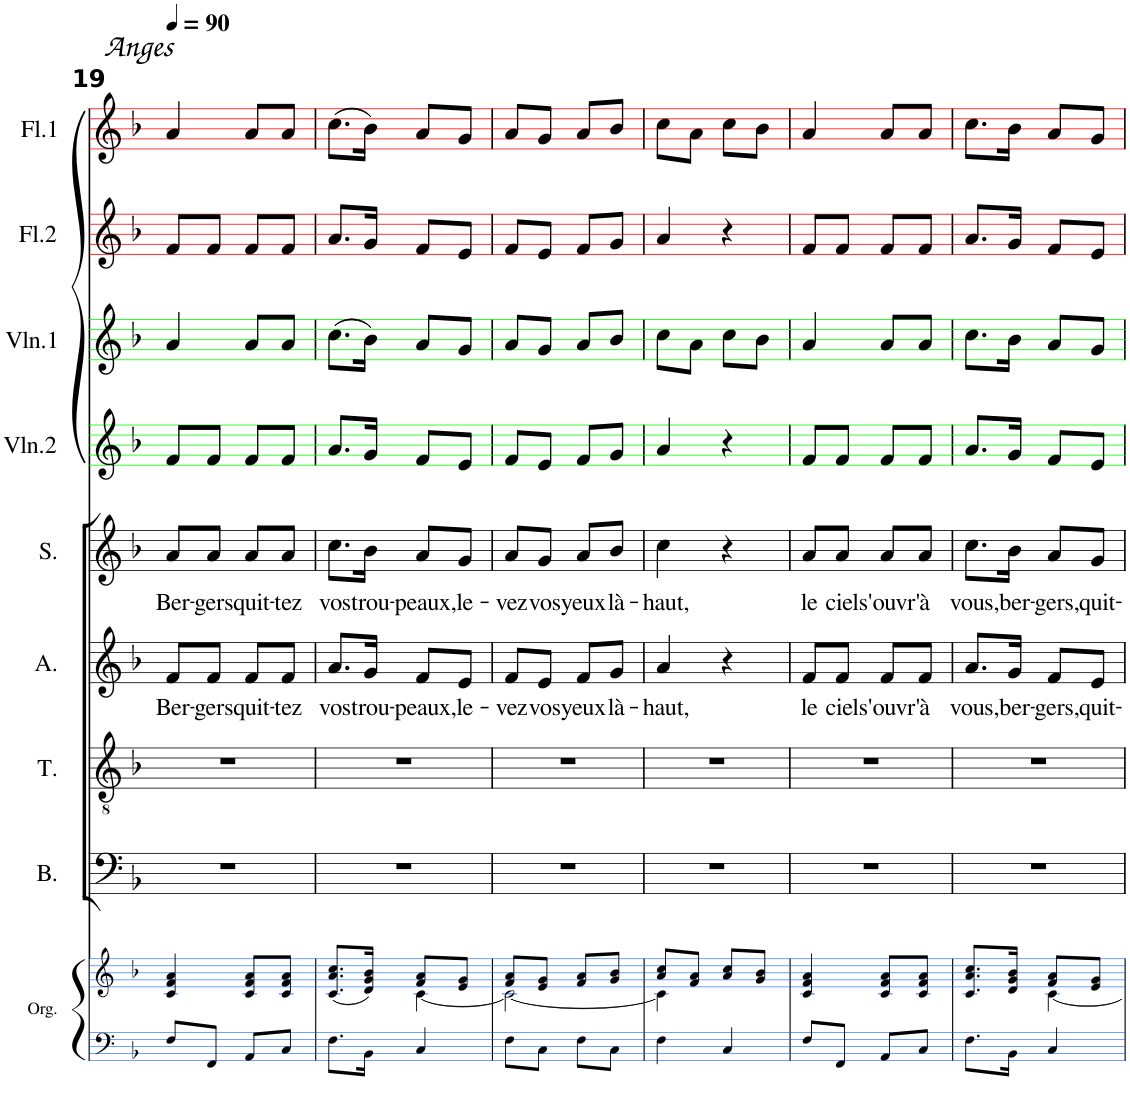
**kern	**kern	**kern	**kern	**kern	**text	**kern	**text	**kern	**kern	**kern	**kern
*part9	*part9	*part8	*part7	*part6	*part6	*part5	*part5	*part4	*part3	*part2	*part1
*staff10	*staff9	*staff8	*staff7	*staff6	*staff6	*staff5	*staff5	*staff4	*staff3	*staff2	*staff1
*I"Orgue	*	*I"Bass	*I"Ténor	*I"Alto	*	*I"Soprano	*	*I"Violon 2	*I"Violon 1	*I"Flûte 2	*I"Flûte 1
*I'Org.	*	*I'B.	*I'T.	*I'A.	*	*I'S.	*	*I'Vln.2	*I'Vln.1	*I'Fl.2	*I'Fl.1
!!LO:PB:g=z
*clefF4	*clefG2	*clefF4	*clefGv2	*clefG2	*	*clefG2	*	*clefG2	*clefG2	*clefG2	*clefG2
*k[b-]	*k[b-]	*k[b-]	*k[b-]	*k[b-]	*	*k[b-]	*	*k[b-]	*k[b-]	*k[b-]	*k[b-]
*M2/4	*M2/4	*M2/4	*M2/4	*M2/4	*	*M2/4	*	*M2/4	*M2/4	*M2/4	*M2/4
*MM90	*MM90	*MM90	*MM90	*MM90	*	*MM90	*	*MM90	*MM90	*MM90	*MM90
=19	=19	=19	=19	=19	=19	=19	=19	=19	=19	=19	=19
!	!	!	!	!	!	!	!	!	!	!	!LO:TX:a:B:t=Anges
!	!	!	!	!	!LO:LY:b	!	!LO:LY:b	!	!	!	!
8F/L	4c/ 4f/ 4a/	2r	2r	8f/L	Ber-	8a/L	Ber-	8f/L	4a/	8f/L	4a/
!	!	!	!	!	!LO:LY:b	!	!LO:LY:b	!	!	!	!
8FF/J	.	.	.	8f/J	-gers	8a/J	-gers	8f/J	.	8f/J	.
!	!	!	!	!	!LO:LY:b	!	!LO:LY:b	!	!	!	!
8AA/L	8c/ 8f/ 8a/L	.	.	8f/L	quit-	8a/L	quit-	8f/L	8a/L	8f/L	8a/L
!	!	!	!	!	!LO:LY:b	!	!LO:LY:b	!	!	!	!
8C/J	8c/ 8f/ 8a/J	.	.	8f/J	-tez	8a/J	-tez	8f/J	8a/J	8f/J	8a/J
=20	=20	=20	=20	=20	=20	=20	=20	=20	=20	=20	=20
*	*^	*	*	*	*	*	*	*	*	*	*
!	!	!	!	!	!	!LO:LY:b	!	!LO:LY:b	!	!	!	!
8.F\L	(8.c/ 8.a/ 8.cc/L	4ryy	2r	2r	8.a/L	vos	8.cc\L	vos	8.a/L	(8.cc\L	8.a/L	(8.cc\L
!	!	!	!	!	!	!LO:LY:b	!	!LO:LY:b	!	!	!	!
16BB-\Jk	16d/ 16g/ 16b-/Jk)	.	.	.	16g/Jk	trou-	16b-\Jk	trou-	16g/Jk	16b-\Jk)	16g/Jk	16b-\Jk)
!	!	!	!	!	!	!LO:LY:b	!	!LO:LY:b	!	!	!	!
4C/	8f/ 8a/L	[4c\	.	.	8f/L	-peaux,	8a/L	-peaux,	8f/L	8a/L	8f/L	8a/L
!	!	!	!	!	!	!LO:LY:b	!	!LO:LY:b	!	!	!	!
.	8e/ 8g/J	.	.	.	8e/J	le-	8g/J	le-	8e/J	8g/J	8e/J	8g/J
=21	=21	=21	=21	=21	=21	=21	=21	=21	=21	=21	=21	=21
!	!	!	!	!	!	!LO:LY:b	!	!LO:LY:b	!	!	!	!
8F\L	8f/ 8a/L	2c\_	2r	2r	8f/L	-vez	8a/L	-vez	8f/L	8a/L	8f/L	8a/L
!	!	!	!	!	!	!LO:LY:b	!	!LO:LY:b	!	!	!	!
8C\J	8e/ 8g/J	.	.	.	8e/J	vos	8g/J	vos	8e/J	8g/J	8e/J	8g/J
!	!	!	!	!	!	!LO:LY:b	!	!LO:LY:b	!	!	!	!
8F\L	8f/ 8a/L	.	.	.	8f/L	yeux	8a/L	yeux	8f/L	8a/L	8f/L	8a/L
!	!	!	!	!	!	!LO:LY:b	!	!LO:LY:b	!	!	!	!
8C\J	8g/ 8b-/J	.	.	.	8g/J	là-	8b-/J	là-	8g/J	8b-/J	8g/J	8b-/J
=22	=22	=22	=22	=22	=22	=22	=22	=22	=22	=22	=22	=22
!	!	!	!	!	!	!LO:LY:b	!	!LO:LY:b	!	!	!	!
4F\	8a/ 8cc/L	4c\]	2r	2r	4a/	-haut,	4cc\	-haut,	4a/	8cc\L	4a/	8cc\L
.	8f/ 8a/J	.	.	.	.	.	.	.	.	8a\J	.	8a\J
4C/	8a/ 8cc/L	4ryy	.	.	4r	.	4r	.	4r	8cc\L	4r	8cc\L
.	8g/ 8b-/J	.	.	.	.	.	.	.	.	8b-\J	.	8b-\J
*	*v	*v	*	*	*	*	*	*	*	*	*	*
=23	=23	=23	=23	=23	=23	=23	=23	=23	=23	=23	=23
!	!	!	!	!	!LO:LY:b	!	!LO:LY:b	!	!	!	!
8F/L	4c/ 4f/ 4a/	2r	2r	8f/L	le	8a/L	le	8f/L	4a/	8f/L	4a/
!	!	!	!	!	!LO:LY:b	!	!LO:LY:b	!	!	!	!
8FF/J	.	.	.	8f/J	ciel	8a/J	ciel	8f/J	.	8f/J	.
!	!	!	!	!	!LO:LY:b	!	!LO:LY:b	!	!	!	!
8AA/L	8c/ 8f/ 8a/L	.	.	8f/L	s'ouvr'	8a/L	s'ouvr'	8f/L	8a/L	8f/L	8a/L
!	!	!	!	!	!LO:LY:b	!	!LO:LY:b	!	!	!	!
8C/J	8c/ 8f/ 8a/J	.	.	8f/J	à	8a/J	à	8f/J	8a/J	8f/J	8a/J
=24	=24	=24	=24	=24	=24	=24	=24	=24	=24	=24	=24
*	*^	*	*	*	*	*	*	*	*	*	*
!	!	!	!	!	!	!LO:LY:b	!	!LO:LY:b	!	!	!	!
8.F\L	8.c/ 8.a/ 8.cc/L	4ryy	2r	2r	8.a/L	vous,	8.cc\L	vous,	8.a/L	8.cc\L	8.a/L	8.cc\L
!	!	!	!	!	!	!LO:LY:b	!	!LO:LY:b	!	!	!	!
16BB-\Jk	16d/ 16g/ 16b-/Jk	.	.	.	16g/Jk	ber-	16b-\Jk	ber-	16g/Jk	16b-\Jk	16g/Jk	16b-\Jk
!	!	!	!	!	!	!LO:LY:b	!	!LO:LY:b	!	!	!	!
4C/	8f/ 8a/L	[4c\	.	.	8f/L	-gers,	8a/L	-gers,	8f/L	8a/L	8f/L	8a/L
!	!	!	!	!	!	!LO:LY:b	!	!LO:LY:b	!	!	!	!
.	8e/ 8g/J	.	.	.	8e/J	quit-	8g/J	quit-	8e/J	8g/J	8e/J	8g/J
*	*v	*v	*	*	*	*	*	*	*	*	*	*
=	=	=	=	=	=	=	=	=	=	=	=
*-	*-	*-	*-	*-	*-	*-	*-	*-	*-	*-	*-
